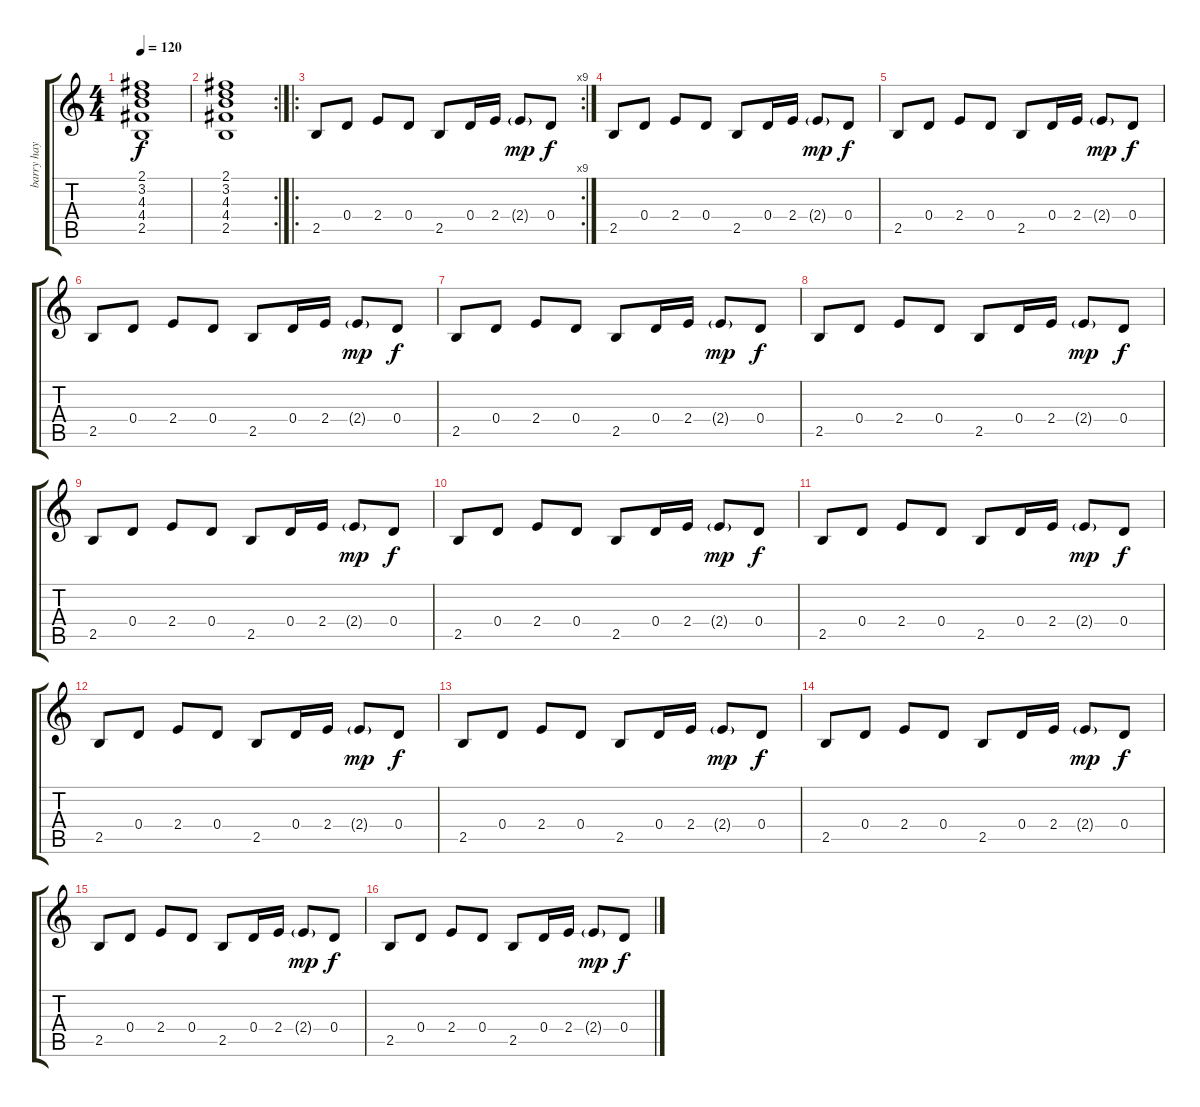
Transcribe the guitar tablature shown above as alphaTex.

\track ("barry hay" "barry hay") {instrument acousticguitarsteel}
\staff {score tabs}
\tuning (E4 B3 G3 D3 A2 E2) {hide}
\ts (4 4)
\tempo 120
\clef g2
\ks c
(2.1 3.2 4.3 4.4 2.5).1{dy f} |
\rc 2
(2.1 3.2 4.3 4.4 2.5).1 |
\ro
\rc 9
2.5.8 0.4.8 2.4.8 0.4.8 2.5.8 0.4.16 2.4.16 2.4{g}.8{dy mp} 0.4.8{dy f} |
2.5.8 0.4.8 2.4.8 0.4.8 2.5.8 0.4.16 2.4.16 2.4{g}.8{dy mp} 0.4.8{dy f} |
2.5.8 0.4.8 2.4.8 0.4.8 2.5.8 0.4.16 2.4.16 2.4{g}.8{dy mp} 0.4.8{dy f} |
2.5.8 0.4.8 2.4.8 0.4.8 2.5.8 0.4.16 2.4.16 2.4{g}.8{dy mp} 0.4.8{dy f} |
2.5.8 0.4.8 2.4.8 0.4.8 2.5.8 0.4.16 2.4.16 2.4{g}.8{dy mp} 0.4.8{dy f} |
2.5.8 0.4.8 2.4.8 0.4.8 2.5.8 0.4.16 2.4.16 2.4{g}.8{dy mp} 0.4.8{dy f} |
2.5.8 0.4.8 2.4.8 0.4.8 2.5.8 0.4.16 2.4.16 2.4{g}.8{dy mp} 0.4.8{dy f} |
2.5.8 0.4.8 2.4.8 0.4.8 2.5.8 0.4.16 2.4.16 2.4{g}.8{dy mp} 0.4.8{dy f} |
2.5.8 0.4.8 2.4.8 0.4.8 2.5.8 0.4.16 2.4.16 2.4{g}.8{dy mp} 0.4.8{dy f} |
2.5.8 0.4.8 2.4.8 0.4.8 2.5.8 0.4.16 2.4.16 2.4{g}.8{dy mp} 0.4.8{dy f} |
2.5.8 0.4.8 2.4.8 0.4.8 2.5.8 0.4.16 2.4.16 2.4{g}.8{dy mp} 0.4.8{dy f} |
2.5.8 0.4.8 2.4.8 0.4.8 2.5.8 0.4.16 2.4.16 2.4{g}.8{dy mp} 0.4.8{dy f} |
2.5.8 0.4.8 2.4.8 0.4.8 2.5.8 0.4.16 2.4.16 2.4{g}.8{dy mp} 0.4.8{dy f} |
2.5.8 0.4.8 2.4.8 0.4.8 2.5.8 0.4.16 2.4.16 2.4{g}.8{dy mp} 0.4.8{dy f}
